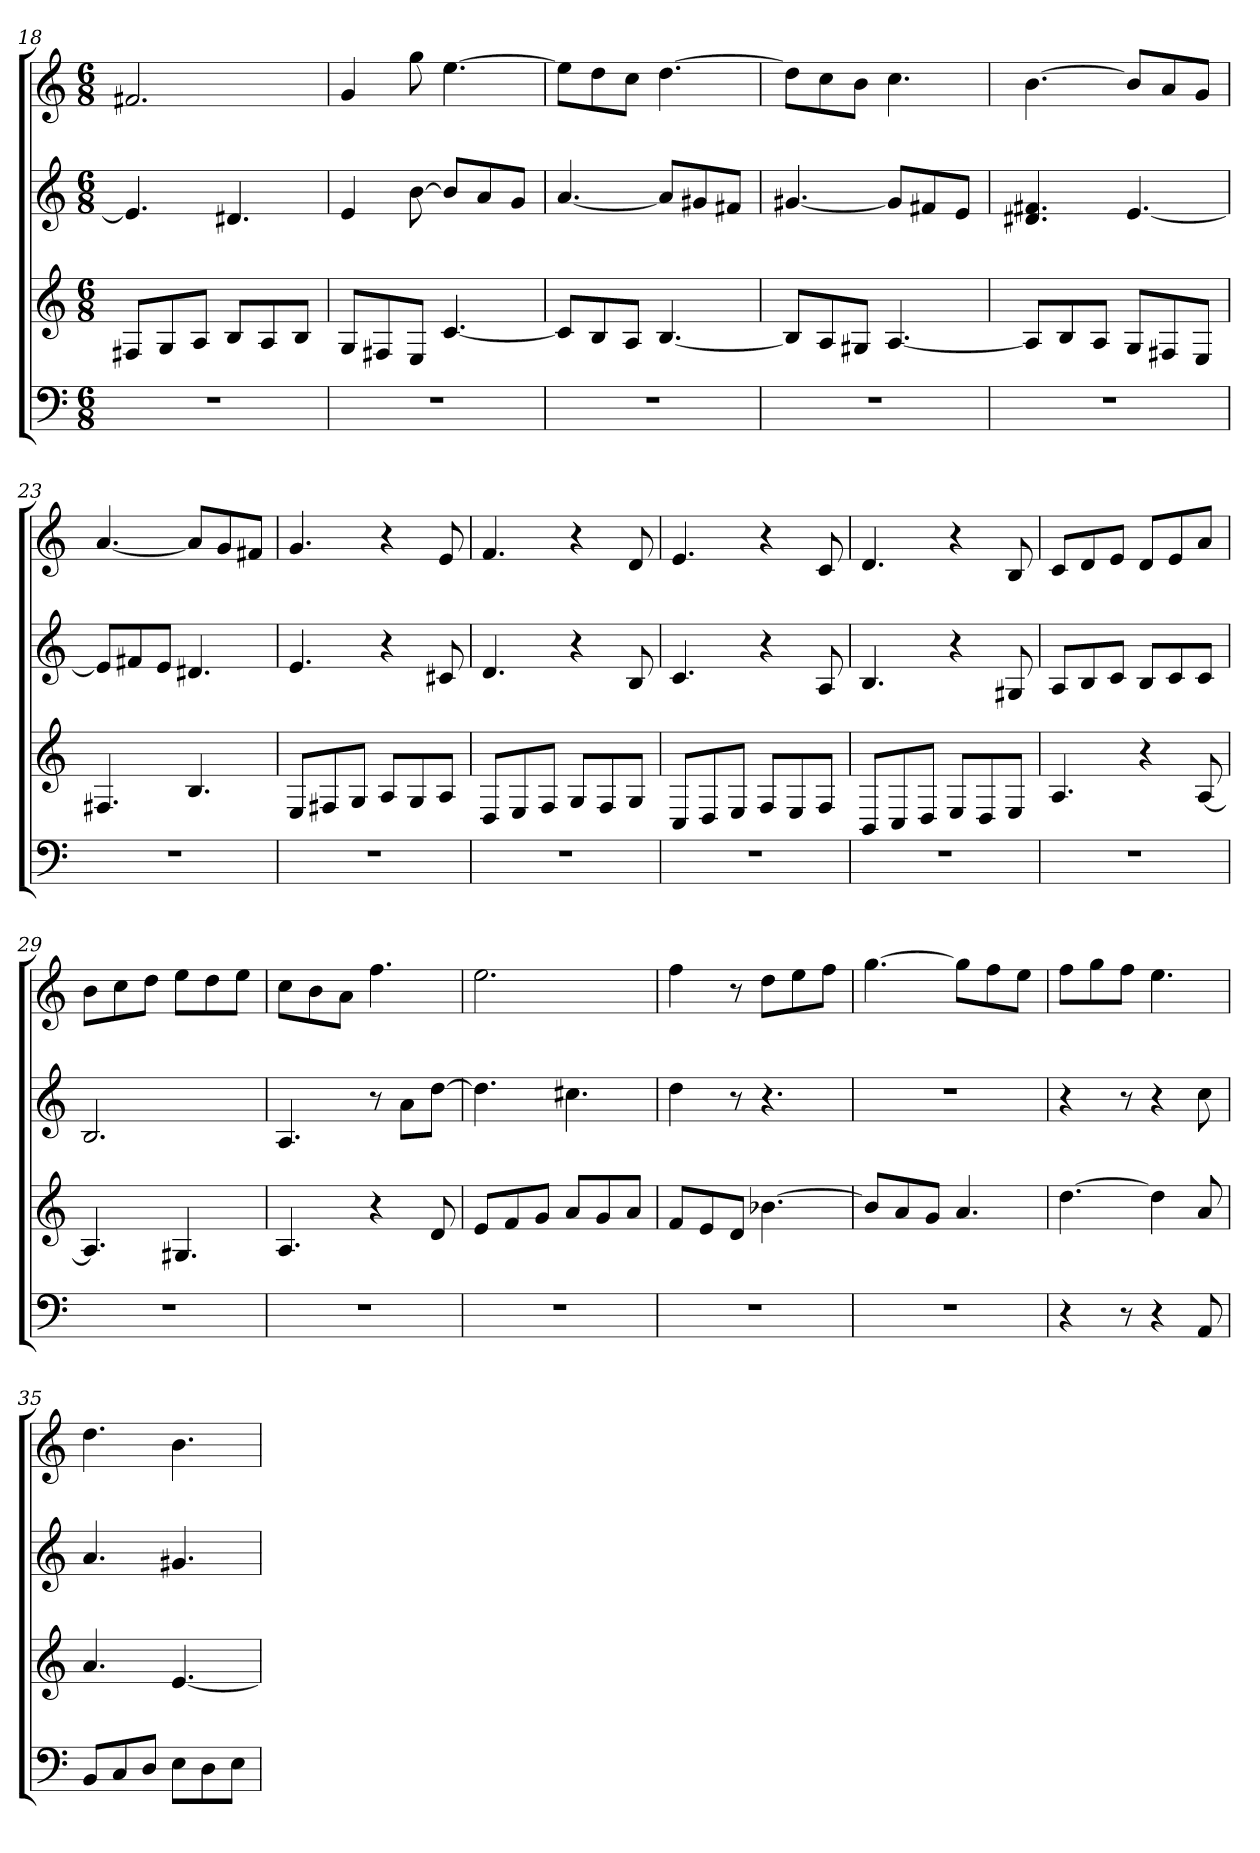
**kern	**kern	**kern	**kern
*part4	*part3	*part2	*part1
*staff4	*staff3	*staff2	*staff1
*k[]	*k[]	*k[]	*k[]
*M6/8	*M6/8	*M6/8	*M6/8
=18	=18	=18	=18
2.r	8F#XL	4.e]	2.f#X
.	8G	.	.
.	8AJ	.	.
.	8BL	4.d#X	.
.	8A	.	.
.	8BJ	.	.
=19	=19	=19	=19
2.r	8GL	4e	4g
.	8F#X	.	.
.	8EJ	[8b	8gg
.	[4.c	8bL]	[4.ee
.	.	8a	.
.	.	8gJ	.
=20	=20	=20	=20
2.r	8cL]	[4.a	8eeL]
.	8B	.	8dd
.	8AJ	.	8ccJ
.	[4.B	8aL]	[4.dd
.	.	8g#X	.
.	.	8f#XJ	.
=21	=21	=21	=21
2.r	8BL]	[4.g#X	8ddL]
.	8A	.	8cc
.	8G#XJ	.	8bJ
.	[4.A	8g#L]	4.cc
.	.	8f#X	.
.	.	8eJ	.
=22	=22	=22	=22
2.r	8AL]	4.d#X 4.f#X	[4.b
.	8B	.	.
.	8AJ	.	.
.	8GL	[4.e	8bL]
.	8F#X	.	8a
.	8EJ	.	8gJ
=23	=23	=23	=23
2.r	4.F#X	8eL]	[4.a
.	.	8f#X	.
.	.	8eJ	.
.	4.B	4.d#X	8aL]
.	.	.	8g
.	.	.	8f#XJ
=24	=24	=24	=24
2.r	8EL	4.e	4.g
.	8F#X	.	.
.	8GJ	.	.
.	8AL	4r	4r
.	8G	.	.
.	8AJ	8c#X	8e
=25	=25	=25	=25
2.r	8DL	4.d	4.f
.	8E	.	.
.	8FJ	.	.
.	8GL	4r	4r
.	8F	.	.
.	8GJ	8B	8d
=26	=26	=26	=26
2.r	8CL	4.c	4.e
.	8D	.	.
.	8EJ	.	.
.	8FL	4r	4r
.	8E	.	.
.	8FJ	8A	8c
=27	=27	=27	=27
2.r	8BBL	4.B	4.d
.	8C	.	.
.	8DJ	.	.
.	8EL	4r	4r
.	8D	.	.
.	8EJ	8G#X	8B
=28	=28	=28	=28
2.r	4.A	8AL	8cL
.	.	8B	8d
.	.	8cJ	8eJ
.	4r	8BL	8dL
.	.	8c	8e
.	[8A	8cJ	8aJ
=29	=29	=29	=29
2.r	4.A]	2.B	8bL
.	.	.	8cc
.	.	.	8ddJ
.	4.G#X	.	8eeL
.	.	.	8dd
.	.	.	8eeJ
=30	=30	=30	=30
2.r	4.A	4.A	8ccL
.	.	.	8b
.	.	.	8aJ
.	4r	8r	4.ff
.	.	8aL	.
.	8d	[8ddJ	.
=31	=31	=31	=31
2.r	8eL	4.dd]	2.ee
.	8f	.	.
.	8gJ	.	.
.	8aL	4.cc#X	.
.	8g	.	.
.	8aJ	.	.
=32	=32	=32	=32
2.r	8fL	4dd	4ff
.	8e	.	.
.	8dJ	8r	8r
.	[4.b-X	4.r	8ddL
.	.	.	8ee
.	.	.	8ffJ
=33	=33	=33	=33
2.r	8b-L]	2.r	[4.gg
.	8a	.	.
.	8gJ	.	.
.	4.a	.	8ggL]
.	.	.	8ff
.	.	.	8eeJ
=34	=34	=34	=34
4r	[4.dd	4r	8ffL
.	.	.	8gg
8r	.	8r	8ffJ
4r	4dd]	4r	4.ee
8AA	8a	8cc	.
=35	=35	=35	=35
8BBL	4.a	4.a	4.dd
8C	.	.	.
8DJ	.	.	.
8EL	[4.e	4.g#X	4.b
8D	.	.	.
8EJ	.	.	.
=	=	=	=
*-	*-	*-	*-
